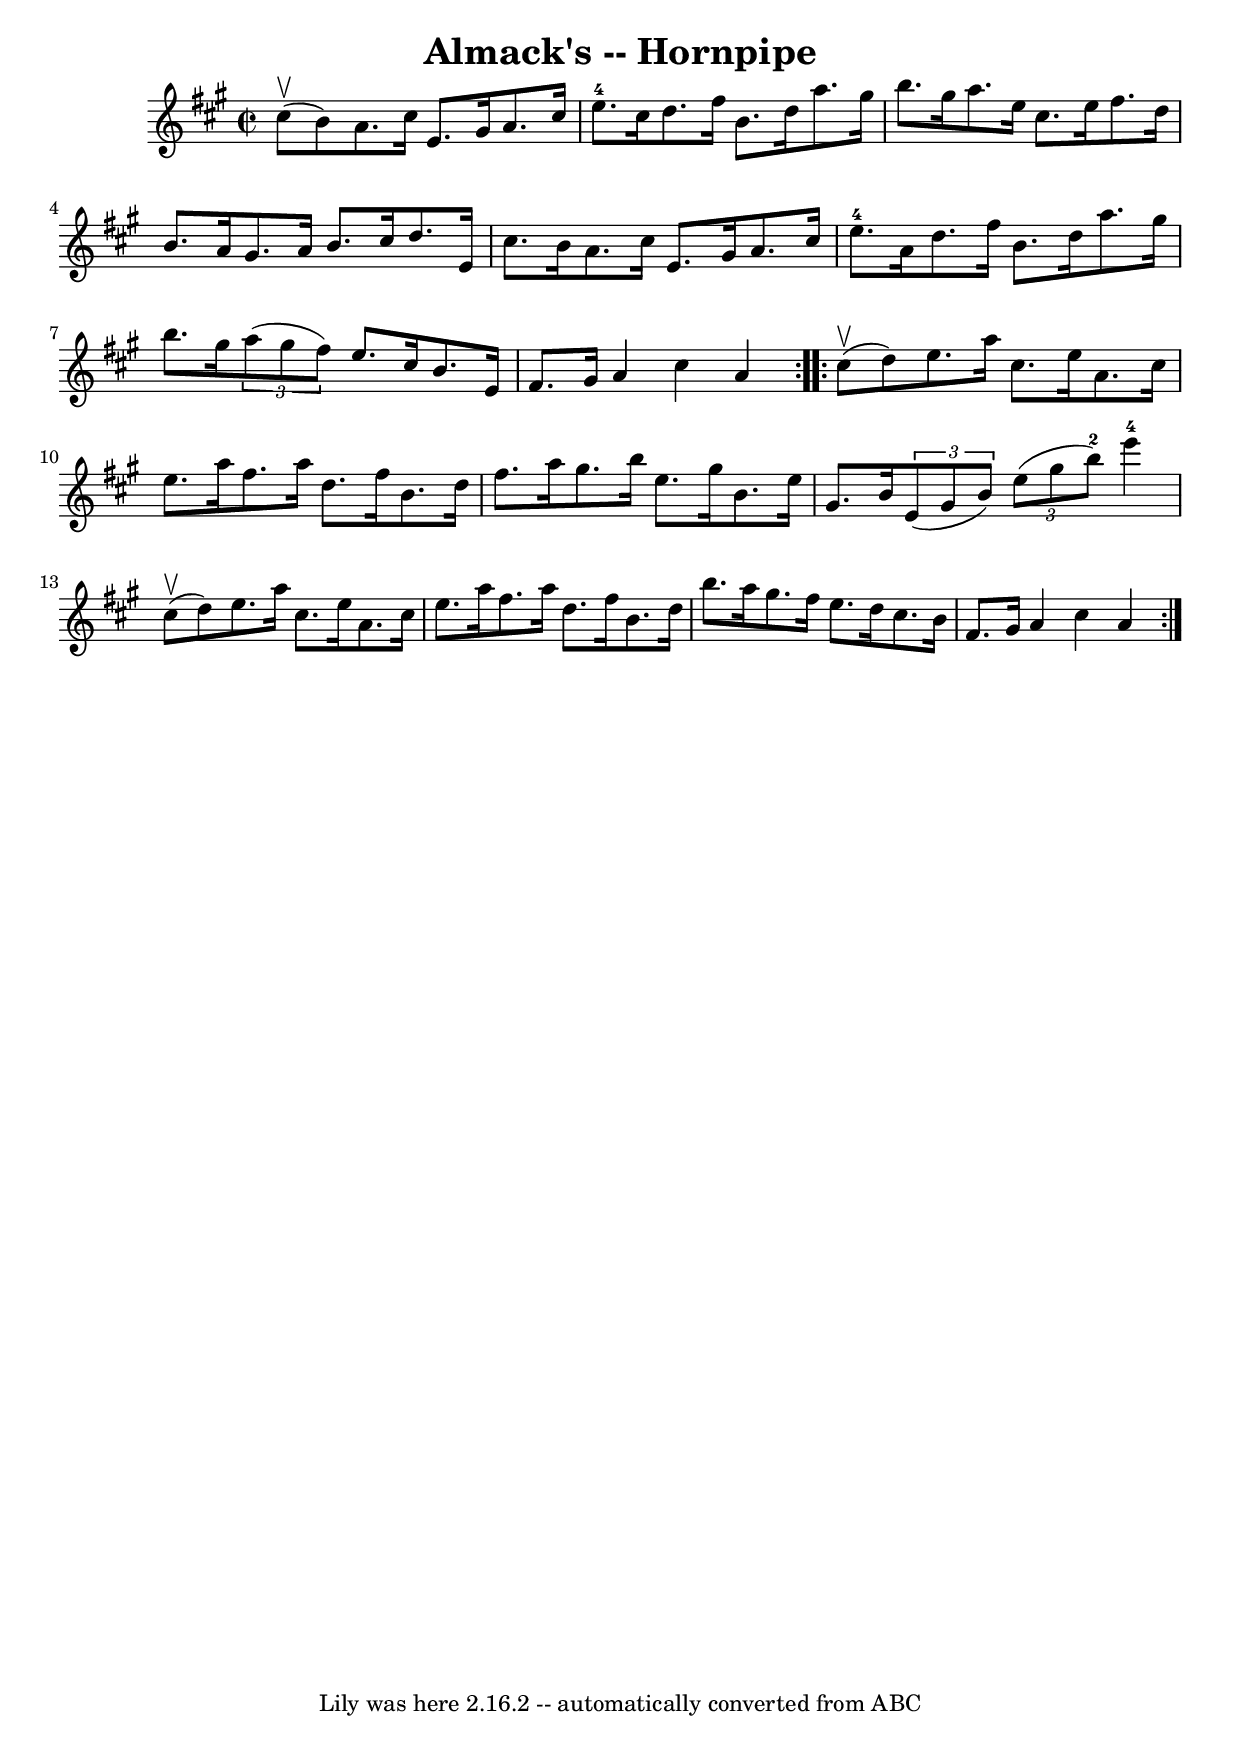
\version "2.7.40"
\include "Mammoth.ily"
\header {
	%% book = "Cole's 1000 Fiddle Tunes"
	crossRefNumber = "1"
	footnotes = ""
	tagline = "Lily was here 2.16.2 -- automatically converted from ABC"
	title = "Almack's -- Hornpipe"
}
voicedefault =  {
\set Score.defaultBarType = "empty"

\repeat volta 2 {
\override Staff.TimeSignature #'style = #'C
 \time 2/2 \key a \major cis''8 (^\upbow b'8) |
 a'8.    
cis''16 e'8. gis'16 a'8. cis''16 e''8.-4 cis''16  |
  
 d''8. fis''16 b'8. d''16 a''8. gis''16 b''8. gis''16  
|
 a''8. e''16 cis''8. e''16 fis''8. d''16 b'8.    
a'16  |
 gis'8. a'16 b'8. cis''16 d''8. e'16 cis''8.  
 b'16  |
 a'8. cis''16 e'8. gis'16 a'8. cis''16    
e''8.-4 a'16  |
 d''8. fis''16 b'8. d''16 a''8.    
gis''16 b''8. gis''16  |
     \times 2/3 { a''8 (gis''8    
fis''8) } e''8. cis''16 b'8. e'16 fis'8. gis'16  |
   
a'4 cis''4 a'4  }     \repeat volta 2 { cis''8 (^\upbow d''8) 
|
 e''8. a''16 cis''8. e''16 a'8. cis''16 e''8.    
a''16  |
 fis''8. a''16 d''8. fis''16 b'8. d''16    
fis''8. a''16  |
 gis''8. b''16 e''8. gis''16 b'8.    
e''16 gis'8. b'16  |
   \times 2/3 { e'8 (gis'8 b'8) }   
\times 2/3 { e''8 (gis''8 b''8-2) } e'''4-4 cis''8 
(^\upbow d''8) |
 e''8. a''16 cis''8. e''16 a'8.    
cis''16 e''8. a''16  |
 fis''8. a''16 d''8. fis''16    
b'8. d''16 b''8. a''16  |
 gis''8. fis''16 e''8.    
d''16 cis''8. b'16 fis'8. gis'16  |
 a'4 cis''4 a'4  
}   
}

\score{
    <<

	\context Staff="default"
	{
	    \voicedefault 
	}

    >>
	\layout {
	}
	\midi {}
}
